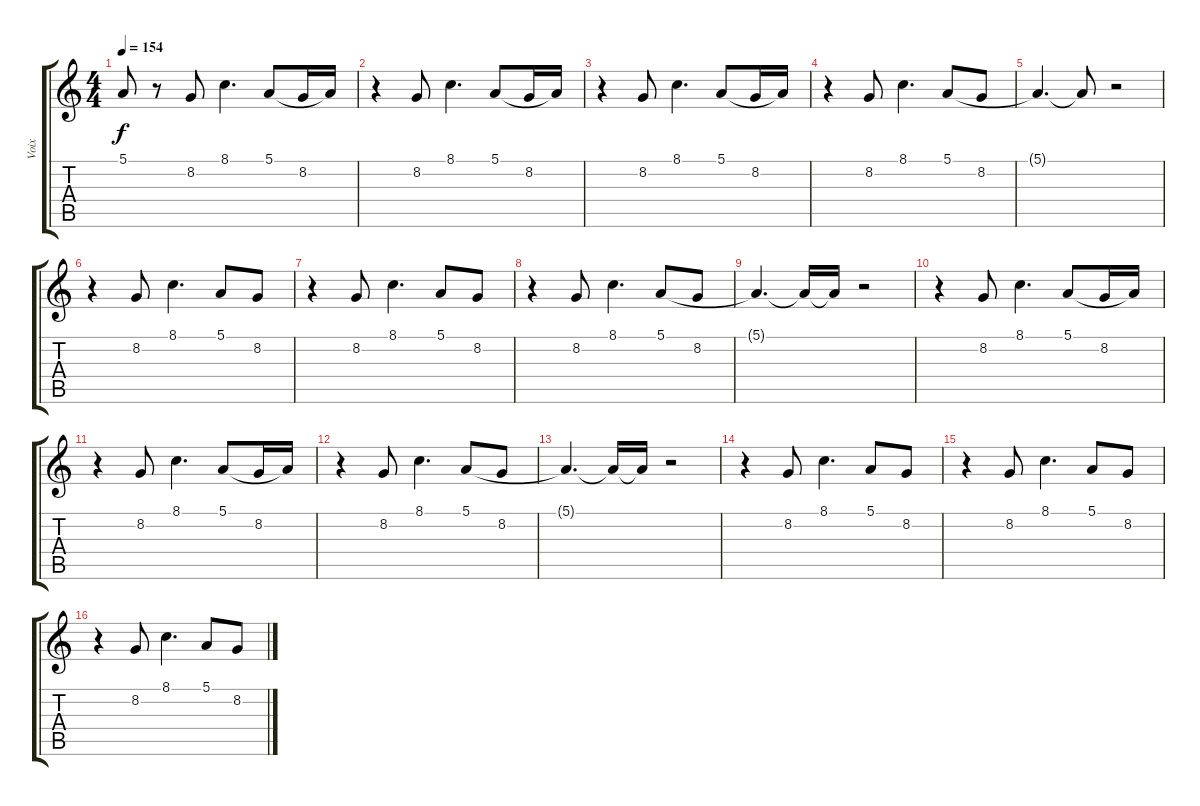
\track ("Voix" "Voix") {instrument clarinet}
\staff {score tabs}
\tuning (E4 B3 G3 D3 A2 E2) {hide}
\ts (4 4)
\tempo 154
\clef g2
\ks c
5.1{t}.8{dy f} r.8 8.2.8 8.1.4{d} 5.1.8 8.2.16 5.1{t}.16 |
r.4 8.2.8 8.1.4{d} 5.1.8 8.2.16 5.1{t}.16 |
r.4 8.2.8 8.1.4{d} 5.1.8 8.2.16 5.1{t}.16 |
r.4 8.2.8 8.1.4{d} 5.1.8 8.2.8 |
5.1{t}.4{d} 5.1{t}.8 r.2 |
r.4 8.2.8 8.1.4{d} 5.1.8 8.2.8 |
r.4 8.2.8 8.1.4{d} 5.1.8 8.2.8 |
r.4 8.2.8 8.1.4{d} 5.1.8 8.2.8 |
5.1{t}.4{d} 5.1{t}.16 5.1{t}.16 r.2 |
r.4 8.2.8 8.1.4{d} 5.1.8 8.2.16 5.1{t}.16 |
r.4 8.2.8 8.1.4{d} 5.1.8 8.2.16 5.1{t}.16 |
r.4 8.2.8 8.1.4{d} 5.1.8 8.2.8 |
5.1{t}.4{d} 5.1{t}.16 5.1{t}.16 r.2 |
r.4 8.2.8 8.1.4{d} 5.1.8 8.2.8 |
r.4 8.2.8 8.1.4{d} 5.1.8 8.2.8 |
r.4 8.2.8 8.1.4{d} 5.1.8 8.2.8
